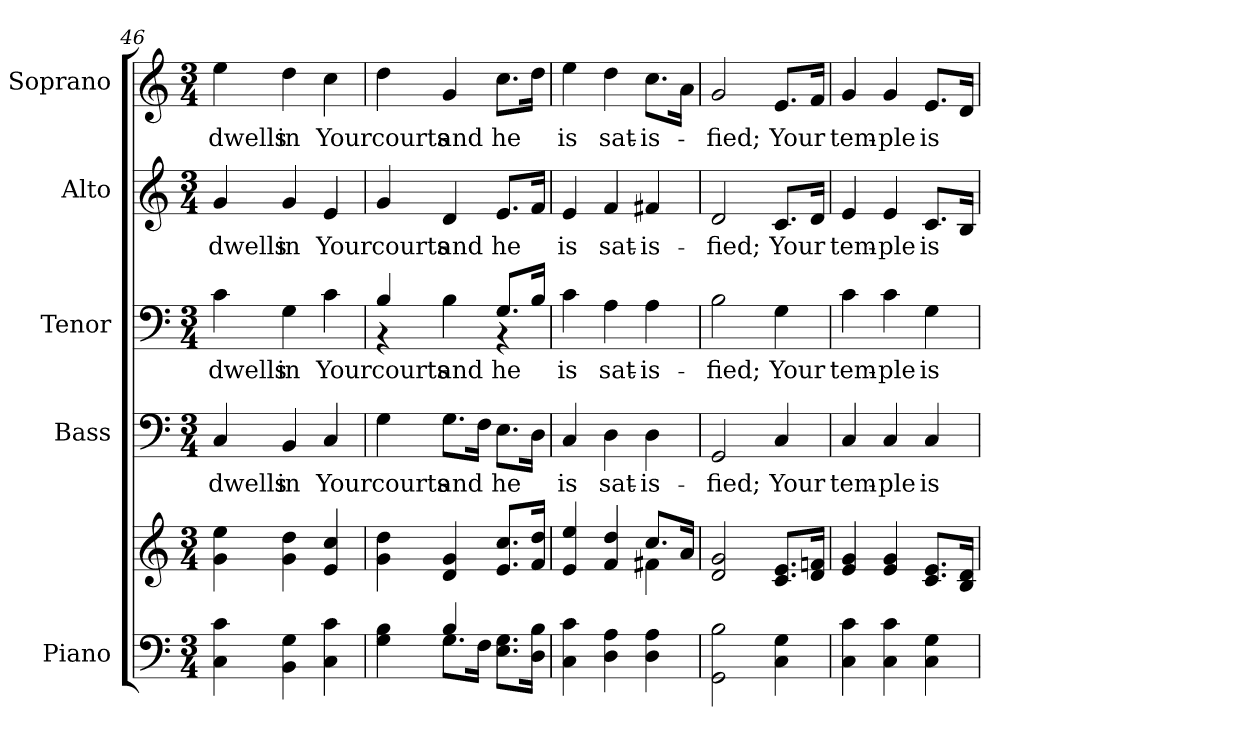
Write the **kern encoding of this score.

**kern	**kern	**kern	**text	**kern	**text	**kern	**text	**kern	**text
*part5	*part5	*part4	*part4	*part3	*part3	*part2	*part2	*part1	*part1
*staff6	*staff5	*staff4	*staff4	*staff3	*staff3	*staff2	*staff2	*staff1	*staff1
*I"Piano	*	*I"Bass	*	*I"Tenor	*	*I"Alto	*	*I"Soprano	*
*I'Pno.	*	*I'B.	*	*I'T.	*	*I'A.	*	*I'S.	*
*clefF4	*clefG2	*clefF4	*	*clefF4	*	*clefG2	*	*clefG2	*
*k[]	*k[]	*k[]	*	*k[]	*	*k[]	*	*k[]	*
*C:	*C:	*C:	*	*C:	*	*C:	*	*C:	*
*M3/4	*M3/4	*M3/4	*	*M3/4	*	*M3/4	*	*M3/4	*
=46	=46	=46	=46	=46	=46	=46	=46	=46	=46
!	!	!	!LO:LY:b:color=#000000	!	!	!	!	!	!
!	!	!	!	!	!LO:LY:b:color=#000000	!	!	!	!
!	!	!	!	!	!	!	!LO:LY:b:color=#000000	!	!
!	!	!	!	!	!	!	!	!	!LO:LY:b:color=#000000
4Ci\ 4ci	4gi\ 4eei	4Ci/	dwells	4ci\	dwells	4gi/	dwells	4eei\	dwells
!	!	!	!LO:LY:b:color=#000000	!	!	!	!	!	!
!	!	!	!	!	!LO:LY:b:color=#000000	!	!	!	!
!	!	!	!	!	!	!	!LO:LY:b:color=#000000	!	!
!	!	!	!	!	!	!	!	!	!LO:LY:b:color=#000000
4BBi\ 4Gi	4gi\ 4ddi	4BBi/	in	4Gi\	in	4gi/	in	4ddi\	in
!	!	!	!LO:LY:b:color=#000000	!	!	!	!	!	!
!	!	!	!	!	!LO:LY:b:color=#000000	!	!	!	!
!	!	!	!	!	!	!	!LO:LY:b:color=#000000	!	!
!	!	!	!	!	!	!	!	!	!LO:LY:b:color=#000000
4Ci\ 4ci	4ei/ 4cci	4Ci/	Your	4ci\	Your	4ei/	Your	4cci\	Your
=47	=47	=47	=47	=47	=47	=47	=47	=47	=47
*^	*	*	*	*	*	*	*	*	*
!	!	!	!	!LO:LY:b:color=#000000	!	!	!	!	!	!
!	!	!	!	!	!	!LO:LY:b:color=#000000	!	!	!	!
*	*	*	*	*	*^	*	*	*	*	*
!	!	!	!	!	!	!	!	!	!LO:LY:b:color=#000000	!	!
!	!	!	!	!	!	!	!	!	!	!	!LO:LY:b:color=#000000
4Gi\ 4Bi	4ryy	4gi\ 4ddi	4Gi\	courts	4Bi/	4r	courts	4gi/	courts	4ddi\	courts
!	!	!	!	!LO:LY:b:color=#000000	!	!	!	!	!	!	!
!	!	!	!	!	!	!	!LO:LY:b:color=#000000	!	!	!	!
!	!	!	!	!	!	!	!	!	!LO:LY:b:color=#000000	!	!
!	!	!	!	!	!	!	!	!	!	!	!LO:LY:b:color=#000000
4Bi/	8.Gi\L	4di/ 4gi	8.Gi\L	and	4Bi\	8.ryy	and	4di/	and	4gi/	and
.	16Fi\Jk	.	16Fi\Jk	.	.	16ryy	.	.	.	.	.
!	!	!	!	!LO:LY:b:color=#000000	!	!	!	!	!	!	!
!	!	!	!	!	!	!	!LO:LY:b:color=#000000	!	!	!	!
!	!	!	!	!	!	!	!	!	!LO:LY:b:color=#000000	!	!
!	!	!	!	!	!	!	!	!	!	!	!LO:LY:b:color=#000000
8.Ei\ 8.GiL	4ryy	8.ei/ 8.cciL	8.Ei\L	he	8.Gi/L	4r	he	8.ei/L	he	8.cci\L	he
16Di\ 16BiJk	.	16fi/ 16ddiJk	16Di\Jk	.	16Bi/Jk	.	.	16fi/Jk	.	16ddi\Jk	.
*v	*v	*	*	*	*v	*v	*	*	*	*	*
!!LO:PB:g=z
=48	=48	=48	=48	=48	=48	=48	=48	=48	=48
*	*^	*	*	*	*	*	*	*	*
!	!	!	!	!LO:LY:b:color=#000000	!	!	!	!	!	!
!	!	!	!	!	!	!LO:LY:b:color=#000000	!	!	!	!
!	!	!	!	!	!	!	!	!LO:LY:b:color=#000000	!	!
!	!	!	!	!	!	!	!	!	!	!LO:LY:b:color=#000000
4Ci\ 4ci	4ei/ 4eei	2ryy	4Ci/	is	4ci\	is	4ei/	is	4eei\	is
!	!	!	!	!LO:LY:b:color=#000000	!	!	!	!	!	!
!	!	!	!	!	!	!LO:LY:b:color=#000000	!	!	!	!
!	!	!	!	!	!	!	!	!LO:LY:b:color=#000000	!	!
!	!	!	!	!	!	!	!	!	!	!LO:LY:b:color=#000000
4Di\ 4Ai	4fi/ 4ddi	.	4Di\	sat-	4Ai\	sat-	4fi/	sat-	4ddi\	sat-
!	!	!	!	!LO:LY:b:color=#000000	!	!	!	!	!	!
!	!	!	!	!	!	!LO:LY:b:color=#000000	!	!	!	!
!	!	!	!	!	!	!	!	!LO:LY:b:color=#000000	!	!
!	!	!	!	!	!	!	!	!	!	!LO:LY:b:color=#000000
4Di\ 4Ai	8.cci/L	4f#Xi\	4Di\	-is-	4Ai\	-is-	4f#Xi/	-is-	8.cci\L	-is-
.	16ai/Jk	.	.	.	.	.	.	.	16ai\Jk	.
*	*v	*v	*	*	*	*	*	*	*	*
=49	=49	=49	=49	=49	=49	=49	=49	=49	=49
!	!	!	!LO:LY:b:color=#000000	!	!	!	!	!	!
!	!	!	!	!	!LO:LY:b:color=#000000	!	!	!	!
!	!	!	!	!	!	!	!LO:LY:b:color=#000000	!	!
!	!	!	!	!	!	!	!	!	!LO:LY:b:color=#000000
2GGi\ 2Bi	2di/ 2gi	2GGi/	-fied;	2Bi\	-fied;	2di/	-fied;	2gi/	-fied;
!	!	!	!LO:LY:b:color=#000000	!	!	!	!	!	!
!	!	!	!	!	!LO:LY:b:color=#000000	!	!	!	!
!	!	!	!	!	!	!	!LO:LY:b:color=#000000	!	!
!	!	!	!	!	!	!	!	!	!LO:LY:b:color=#000000
4Ci\ 4Gi	8.ci/ 8.eiL	4Ci/	Your	4Gi\	Your	8.ci/L	Your	8.ei/L	Your
.	16di/ 16fniJk	.	.	.	.	16di/Jk	.	16fi/Jk	.
=50	=50	=50	=50	=50	=50	=50	=50	=50	=50
!	!	!	!LO:LY:b:color=#000000	!	!	!	!	!	!
!	!	!	!	!	!LO:LY:b:color=#000000	!	!	!	!
!	!	!	!	!	!	!	!LO:LY:b:color=#000000	!	!
!	!	!	!	!	!	!	!	!	!LO:LY:b:color=#000000
4Ci\ 4ci	4ei/ 4gi	4Ci/	tem-	4ci\	tem-	4ei/	tem-	4gi/	tem-
!	!	!	!LO:LY:b:color=#000000	!	!	!	!	!	!
!	!	!	!	!	!LO:LY:b:color=#000000	!	!	!	!
!	!	!	!	!	!	!	!LO:LY:b:color=#000000	!	!
!	!	!	!	!	!	!	!	!	!LO:LY:b:color=#000000
4Ci\ 4ci	4ei/ 4gi	4Ci/	-ple	4ci\	-ple	4ei/	-ple	4gi/	-ple
!	!	!	!LO:LY:b:color=#000000	!	!	!	!	!	!
!	!	!	!	!	!LO:LY:b:color=#000000	!	!	!	!
!	!	!	!	!	!	!	!LO:LY:b:color=#000000	!	!
!	!	!	!	!	!	!	!	!	!LO:LY:b:color=#000000
4Ci\ 4Gi	8.ci/ 8.eiL	4Ci/	is	4Gi\	is	8.ci/L	is	8.ei/L	is
.	16Bi/ 16diJk	.	.	.	.	16Bi/Jk	.	16di/Jk	.
=	=	=	=	=	=	=	=	=	=
*-	*-	*-	*-	*-	*-	*-	*-	*-	*-
